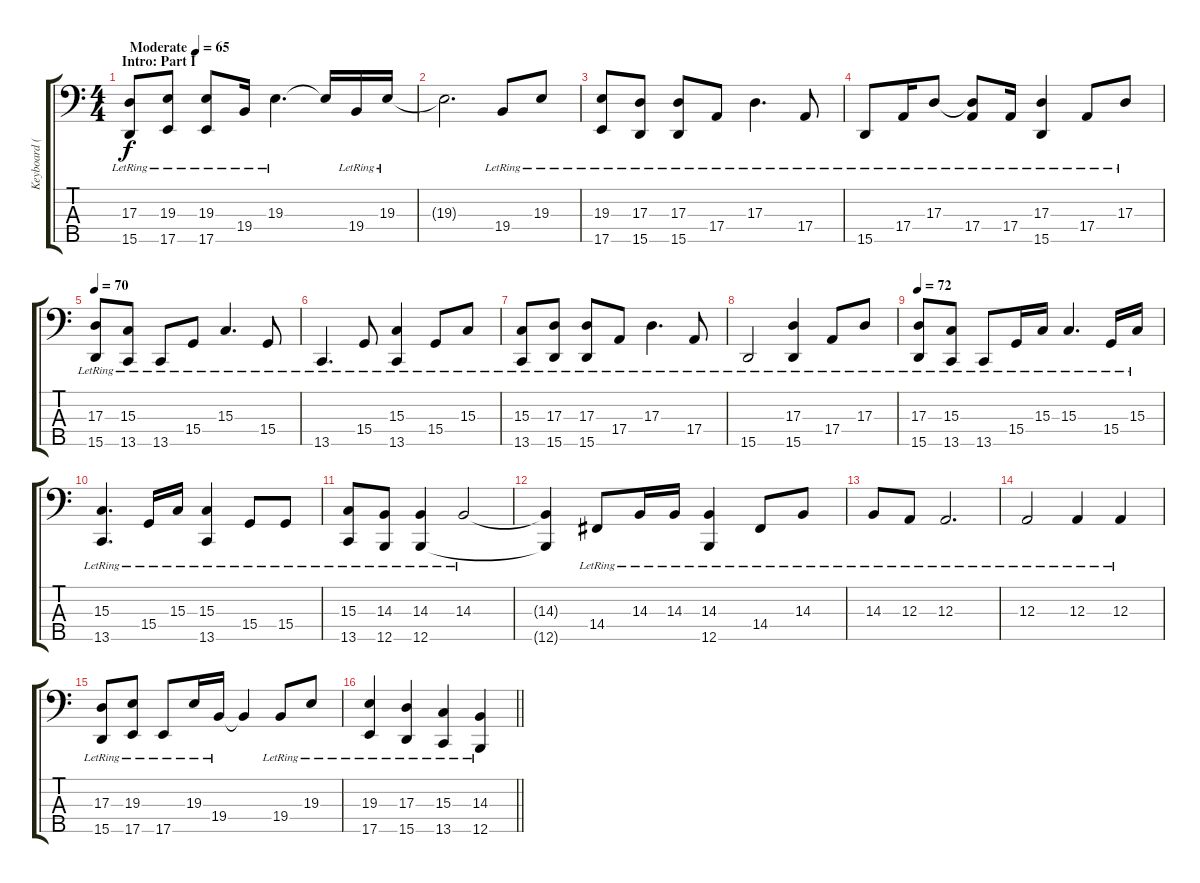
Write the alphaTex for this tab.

\track ("Keyboard (Piano: Left Hand)" "Keyboard (") {instrument electricgrandpiano}
\staff {score tabs}
\tuning (G2 D2 A1 E1 B0) {hide}
\ts (4 4)
\section ("" "Intro: Part I")
\tempo (65 "Moderate")
\tempo 68
\tempo (65 "Moderate")
\clef f4
\ks c
(17.3{lr} 15.5{lr}).8{dy f instrument electricgrandpiano} (19.3{lr} 17.5{lr}).8 (19.3{lr} 17.5{lr}).8 19.4{lr}.16 19.3{lr}.4{d} 19.3{t}.16 19.4{lr}.16 19.3{lr}.16 |
19.3{t}.2{d} 19.4{lr}.8 19.3{lr}.8 |
(19.3{lr} 17.5{lr}).8 (17.3{lr} 15.5{lr}).8 (17.3{lr} 15.5{lr}).8 17.4{lr}.8 17.3{lr}.4{d} 17.4{lr}.8 |
15.5{lr}.8 17.4{lr}.16 17.3{lr}.8 (17.3{t} 17.4{lr}).8 17.4{lr}.16 (17.3{lr} 15.5{lr}).4 17.4{lr}.8 17.3{lr}.8 |
\tempo 70
(17.3{lr} 15.5{lr}).8 (15.3{lr} 13.5{lr}).8 13.5{lr}.8 15.4{lr}.8 15.3{lr}.4{d} 15.4{lr}.8 |
13.5{lr}.4{d} 15.4{lr}.8 (15.3{lr} 13.5{lr}).4 15.4{lr}.8 15.3{lr}.8 |
(15.3{lr} 13.5{lr}).8 (17.3{lr} 15.5{lr}).8 (17.3{lr} 15.5{lr}).8 17.4{lr}.8 17.3{lr}.4{d} 17.4{lr}.8 |
15.5{lr}.2 (17.3{lr} 15.5{lr}).4 17.4{lr}.8 17.3{lr}.8 |
\tempo 72
(17.3{lr} 15.5{lr}).8 (15.3{lr} 13.5{lr}).8 13.5{lr}.8 15.4{lr}.16 15.3{lr}.16 15.3{lr}.4{d} 15.4{lr}.16 15.3{lr}.16 |
(15.3{lr} 13.5{lr}).4{d} 15.4{lr}.16 15.3{lr}.16 (15.3{lr} 13.5{lr}).4 15.4{lr}.8 15.4{lr}.8 |
(15.3{lr} 13.5).8 (14.3{lr} 12.5{lr}).8 (14.3{lr} 12.5{lr}).4 14.3{lr}.2 |
(14.3{t} 12.5{t}).4 14.4{lr}.8 14.3{lr}.16 14.3{lr}.16 (14.3{lr} 12.5{lr}).4 14.4{lr}.8 14.3{lr}.8 |
14.3{lr}.8 12.3{lr}.8 12.3{lr}.2{d} |
12.3{lr}.2 12.3{lr}.4 12.3{lr}.4 |
(17.3{lr} 15.5{lr}).8 (19.3{lr} 17.5{lr}).8 17.5{lr}.8 19.3{lr}.16 19.4{lr}.16 19.4{t}.4 19.4{lr}.8 19.3{lr}.8 |
\barLineRight lightlight
(19.3{lr} 17.5{lr}).4 (17.3{lr} 15.5{lr}).4 (15.3{lr} 13.5{lr}).4 (14.3{lr} 12.5{lr}).4
